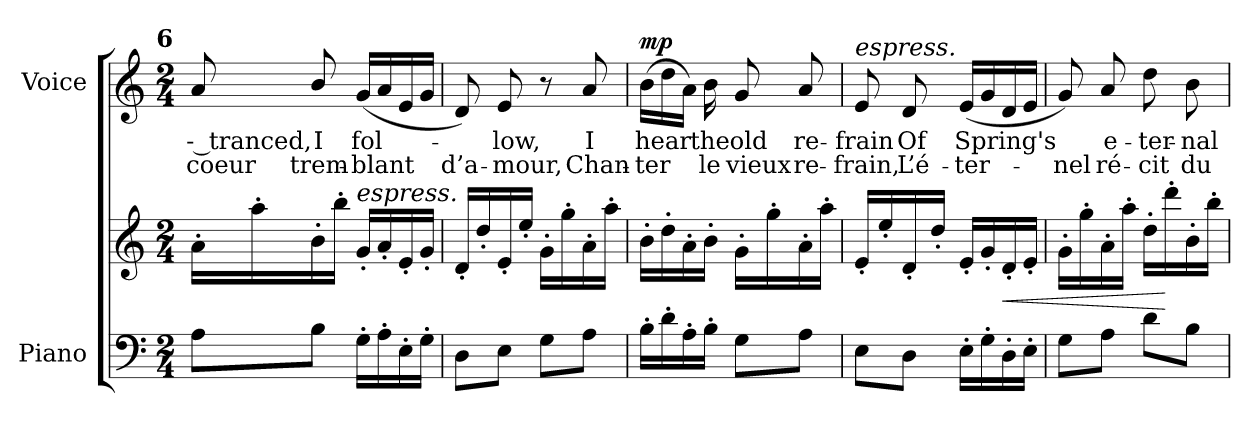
**kern	**kern	**dynam	**kern	**text	**text	**dynam
*part2	*part2	*part2	*part1	*part1	*part1	*part1
*staff3	*staff2	*staff2/3	*staff1	*staff1	*staff1	*staff1
*I"Piano	*	*	*I"Voice	*	*	*
*I'Pno	*	*	*	*	*	*
*clefF4	*clefG2	*	*clefG2	*	*	*
*k[]	*k[]	*	*k[]	*	*	*
*M2/4	*M2/4	*	*M2/4	*	*	*
!!LO:REH:place=s1:a:B:enc=none:fs=20:t=6
=61	=61	=61	=61	=61	=61	=61
8A\L	16a'\LL	.	8a/	-- tranced,	coeur	.
.	16aa'\	.	.	.	.	.
8B\J	16b'\	.	8b/	I	trem-	.
.	16bb'\JJ	.	.	.	.	.
!	!LO:TX:i:t=espress.	!	!	!	!	!
16G'\LL	16g'/LL	.	(16g/LL	fol-	-blant	.
16A'\	16a'/	.	16a/	.	.	.
16E'\	16e'/	.	16e/	.	.	.
16G'\JJ	16g'/JJ	.	16g/JJ	.	.	.
=62	=62	=62	=62	=62	=62	=62
8D\L	16d'/LL	.	8d/)	.	d’a-	.
.	16dd'/	.	.	.	.	.
8E\J	16e'/	.	8e/	-low,	-mour,	.
.	16ee'/JJ	.	.	.	.	.
8G\L	16g'\LL	.	8r	.	.	.
.	16gg'\	.	.	.	.	.
8A\J	16a'\	.	8a/	I	Chan-	.
.	16aa'\JJ	.	.	.	.	.
=63	=63	=63	=63	=63	=63	=63
!	!	!	!	!	!	!LO:DY:a
16B'\LL	16b'\LL	.	(16b\LL	hear	-ter	mp
16d'\	16dd'\	.	16dd\	.	.	.
16A'\	16a'\	.	16a\JJ)	.	.	.
16B'\JJ	16b'\JJ	.	16b\	the	le	.
8G\L	16g'\LL	.	8g/	old	vieux	.
.	16gg'\	.	.	.	.	.
8A\J	16a'\	.	8a/	re-	re-	.
.	16aa'\JJ	.	.	.	.	.
=64	=64	=64	=64	=64	=64	=64
!	!	!	!LO:TX:i:t=espress.	!	!	!
8E\L	16e'/LL	.	8e/	-frain	-frain,	.
.	16ee'/	.	.	.	.	.
8D\J	16d'/	.	8d/	Of	L’é-	.
.	16dd'/JJ	.	.	.	.	.
16E'\LL	16e'/LL	.	(16e/LL	Spring's	-ter-	.
16G'\	16g'/	.	16g/	.	.	.
!	!	!LO:HP:b	!	!	!	!
16D'\	16d'/	<	16d/	.	.	.
16E'\JJ	16e'/JJ	.	16e/JJ	.	.	.
=65	=65	=65	=65	=65	=65	=65
8G\L	16g'\LL	.	8g/)	.	-nel	.
.	16gg'\	.	.	.	.	.
8A\J	16a'\	.	8a/	e-	ré-	.
.	16aa'\JJ	.	.	.	.	.
8d\L	16dd'\LL	.	8dd\	-ter-	-cit	.
.	16ddd'\	[	.	.	.	.
8B\J	16b'\	.	8b\	-nal	du	.
.	16bb'\JJ	.	.	.	.	.
=	=	=	=	=	=	=
*-	*-	*-	*-	*-	*-	*-
